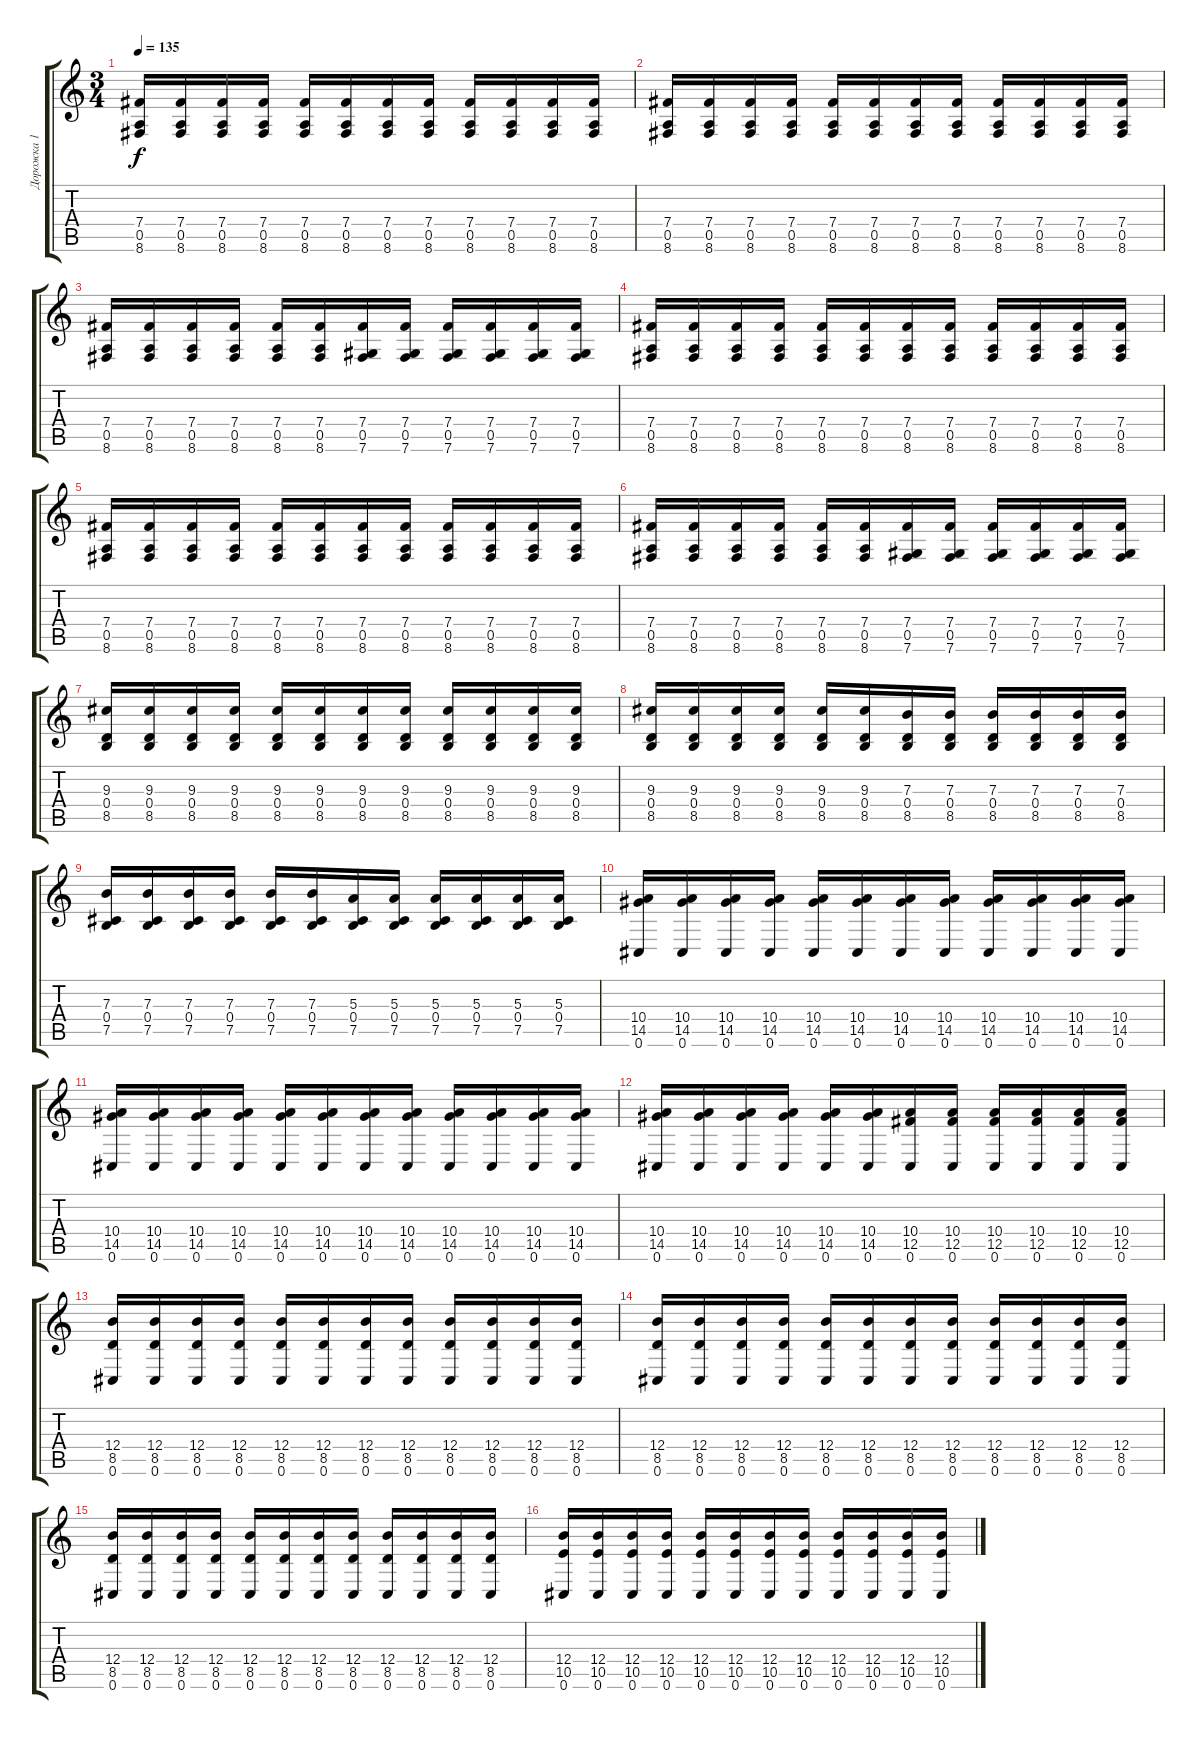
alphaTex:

\track ("Дорожка 1" "Дорожка 1") {instrument distortionguitar}
\staff {score tabs}
\tuning (Db4 Ab3 E3 B2 Gb2 Db2) {hide}
\ts (3 4)
\tempo 135
\clef g2
\ks c
(7.4 0.5 8.6).16{dy f} (7.4 0.5 8.6).16 (7.4 0.5 8.6).16 (7.4 0.5 8.6).16 (7.4 0.5 8.6).16 (7.4 0.5 8.6).16 (7.4 0.5 8.6).16 (7.4 0.5 8.6).16 (7.4 0.5 8.6).16 (7.4 0.5 8.6).16 (7.4 0.5 8.6).16 (7.4 0.5 8.6).16 |
(7.4 0.5 8.6).16 (7.4 0.5 8.6).16 (7.4 0.5 8.6).16 (7.4 0.5 8.6).16 (7.4 0.5 8.6).16 (7.4 0.5 8.6).16 (7.4 0.5 8.6).16 (7.4 0.5 8.6).16 (7.4 0.5 8.6).16 (7.4 0.5 8.6).16 (7.4 0.5 8.6).16 (7.4 0.5 8.6).16 |
(7.4 0.5 8.6).16 (7.4 0.5 8.6).16 (7.4 0.5 8.6).16 (7.4 0.5 8.6).16 (7.4 0.5 8.6).16 (7.4 0.5 8.6).16 (7.4 0.5 7.6).16 (7.4 0.5 7.6).16 (7.4 0.5 7.6).16 (7.4 0.5 7.6).16 (7.4 0.5 7.6).16 (7.4 0.5 7.6).16 |
(7.4 0.5 8.6).16 (7.4 0.5 8.6).16 (7.4 0.5 8.6).16 (7.4 0.5 8.6).16 (7.4 0.5 8.6).16 (7.4 0.5 8.6).16 (7.4 0.5 8.6).16 (7.4 0.5 8.6).16 (7.4 0.5 8.6).16 (7.4 0.5 8.6).16 (7.4 0.5 8.6).16 (7.4 0.5 8.6).16 |
(7.4 0.5 8.6).16 (7.4 0.5 8.6).16 (7.4 0.5 8.6).16 (7.4 0.5 8.6).16 (7.4 0.5 8.6).16 (7.4 0.5 8.6).16 (7.4 0.5 8.6).16 (7.4 0.5 8.6).16 (7.4 0.5 8.6).16 (7.4 0.5 8.6).16 (7.4 0.5 8.6).16 (7.4 0.5 8.6).16 |
(7.4 0.5 8.6).16 (7.4 0.5 8.6).16 (7.4 0.5 8.6).16 (7.4 0.5 8.6).16 (7.4 0.5 8.6).16 (7.4 0.5 8.6).16 (7.4 0.5 7.6).16 (7.4 0.5 7.6).16 (7.4 0.5 7.6).16 (7.4 0.5 7.6).16 (7.4 0.5 7.6).16 (7.4 0.5 7.6).16 |
(9.3 0.4 8.5).16 (9.3 0.4 8.5).16 (9.3 0.4 8.5).16 (9.3 0.4 8.5).16 (9.3 0.4 8.5).16 (9.3 0.4 8.5).16 (9.3 0.4 8.5).16 (9.3 0.4 8.5).16 (9.3 0.4 8.5).16 (9.3 0.4 8.5).16 (9.3 0.4 8.5).16 (9.3 0.4 8.5).16 |
(9.3 0.4 8.5).16 (9.3 0.4 8.5).16 (9.3 0.4 8.5).16 (9.3 0.4 8.5).16 (9.3 0.4 8.5).16 (9.3 0.4 8.5).16 (7.3 0.4 8.5).16 (7.3 0.4 8.5).16 (7.3 0.4 8.5).16 (7.3 0.4 8.5).16 (7.3 0.4 8.5).16 (7.3 0.4 8.5).16 |
(7.3 0.4 7.5).16 (7.3 0.4 7.5).16 (7.3 0.4 7.5).16 (7.3 0.4 7.5).16 (7.3 0.4 7.5).16 (7.3 0.4 7.5).16 (5.3 0.4 7.5).16 (5.3 0.4 7.5).16 (5.3 0.4 7.5).16 (5.3 0.4 7.5).16 (5.3 0.4 7.5).16 (5.3 0.4 7.5).16 |
(10.4 14.5 0.6).16 (10.4 14.5 0.6).16 (10.4 14.5 0.6).16 (10.4 14.5 0.6).16 (10.4 14.5 0.6).16 (10.4 14.5 0.6).16 (10.4 14.5 0.6).16 (10.4 14.5 0.6).16 (10.4 14.5 0.6).16 (10.4 14.5 0.6).16 (10.4 14.5 0.6).16 (10.4 14.5 0.6).16 |
(10.4 14.5 0.6).16 (10.4 14.5 0.6).16 (10.4 14.5 0.6).16 (10.4 14.5 0.6).16 (10.4 14.5 0.6).16 (10.4 14.5 0.6).16 (10.4 14.5 0.6).16 (10.4 14.5 0.6).16 (10.4 14.5 0.6).16 (10.4 14.5 0.6).16 (10.4 14.5 0.6).16 (10.4 14.5 0.6).16 |
(10.4 14.5 0.6).16 (10.4 14.5 0.6).16 (10.4 14.5 0.6).16 (10.4 14.5 0.6).16 (10.4 14.5 0.6).16 (10.4 14.5 0.6).16 (10.4 12.5 0.6).16 (10.4 12.5 0.6).16 (10.4 12.5 0.6).16 (10.4 12.5 0.6).16 (10.4 12.5 0.6).16 (10.4 12.5 0.6).16 |
(12.4 8.5 0.6).16 (12.4 8.5 0.6).16 (12.4 8.5 0.6).16 (12.4 8.5 0.6).16 (12.4 8.5 0.6).16 (12.4 8.5 0.6).16 (12.4 8.5 0.6).16 (12.4 8.5 0.6).16 (12.4 8.5 0.6).16 (12.4 8.5 0.6).16 (12.4 8.5 0.6).16 (12.4 8.5 0.6).16 |
(12.4 8.5 0.6).16 (12.4 8.5 0.6).16 (12.4 8.5 0.6).16 (12.4 8.5 0.6).16 (12.4 8.5 0.6).16 (12.4 8.5 0.6).16 (12.4 8.5 0.6).16 (12.4 8.5 0.6).16 (12.4 8.5 0.6).16 (12.4 8.5 0.6).16 (12.4 8.5 0.6).16 (12.4 8.5 0.6).16 |
(12.4 8.5 0.6).16 (12.4 8.5 0.6).16 (12.4 8.5 0.6).16 (12.4 8.5 0.6).16 (12.4 8.5 0.6).16 (12.4 8.5 0.6).16 (12.4 8.5 0.6).16 (12.4 8.5 0.6).16 (12.4 8.5 0.6).16 (12.4 8.5 0.6).16 (12.4 8.5 0.6).16 (12.4 8.5 0.6).16 |
(12.4 10.5 0.6).16 (12.4 10.5 0.6).16 (12.4 10.5 0.6).16 (12.4 10.5 0.6).16 (12.4 10.5 0.6).16 (12.4 10.5 0.6).16 (12.4 10.5 0.6).16 (12.4 10.5 0.6).16 (12.4 10.5 0.6).16 (12.4 10.5 0.6).16 (12.4 10.5 0.6).16 (12.4 10.5 0.6).16
